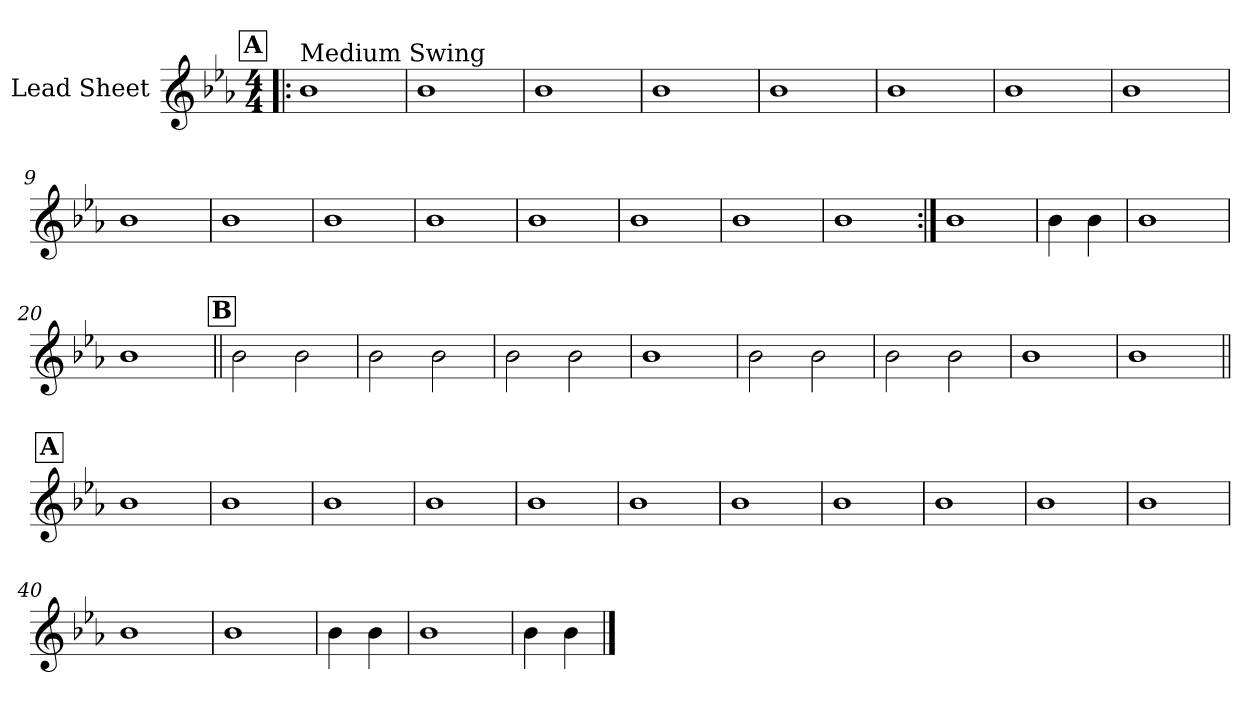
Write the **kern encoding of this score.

**kern
*part1
*staff1
*I"Lead Sheet
*clefG2
*k[b-e-a-]
*E-:
*M4/4
!!LO:REH:place=s1:a:fs=14:t=A
=1!|:
!LO:TX:a:t=Medium Swing
1b-
=2
1b-
=3
1b-
=4
1b-
=5
1b-
=6
1b-
=7
1b-
=8
1b-
!!LO:LB:g=z
=9
1b-
=10
1b-
=11
1b-
=12
1b-
=13
1b-
=14
1b-
=15
1b-
=16
1b-
!!LO:LB:g=z
=17:|!
1b-
=18
4b-\
4b-\
=19
1b-
=20
1b-
!!LO:LB:g=z
!!LO:REH:place=s1:a:fs=14:t=B
=21||
2b-\
2b-\
=22
2b-\
2b-\
=23
2b-\
2b-\
=24
1b-
!!LO:LB:g=z
=25
2b-\
2b-\
=26
2b-\
2b-\
=27
1b-
=28
1b-
!!LO:LB:g=z
!!LO:REH:place=s1:a:fs=14:t=A
=29||
1b-
=30
1b-
=31
1b-
=32
1b-
=33
1b-
=34
1b-
=35
1b-
=36
1b-
!!LO:LB:g=z
=37
1b-
=38
1b-
=39
1b-
=40
1b-
=41
1b-
=42
4b-\
4b-\
=43
1b-
=44
4b-\
4b-\
==
*-
